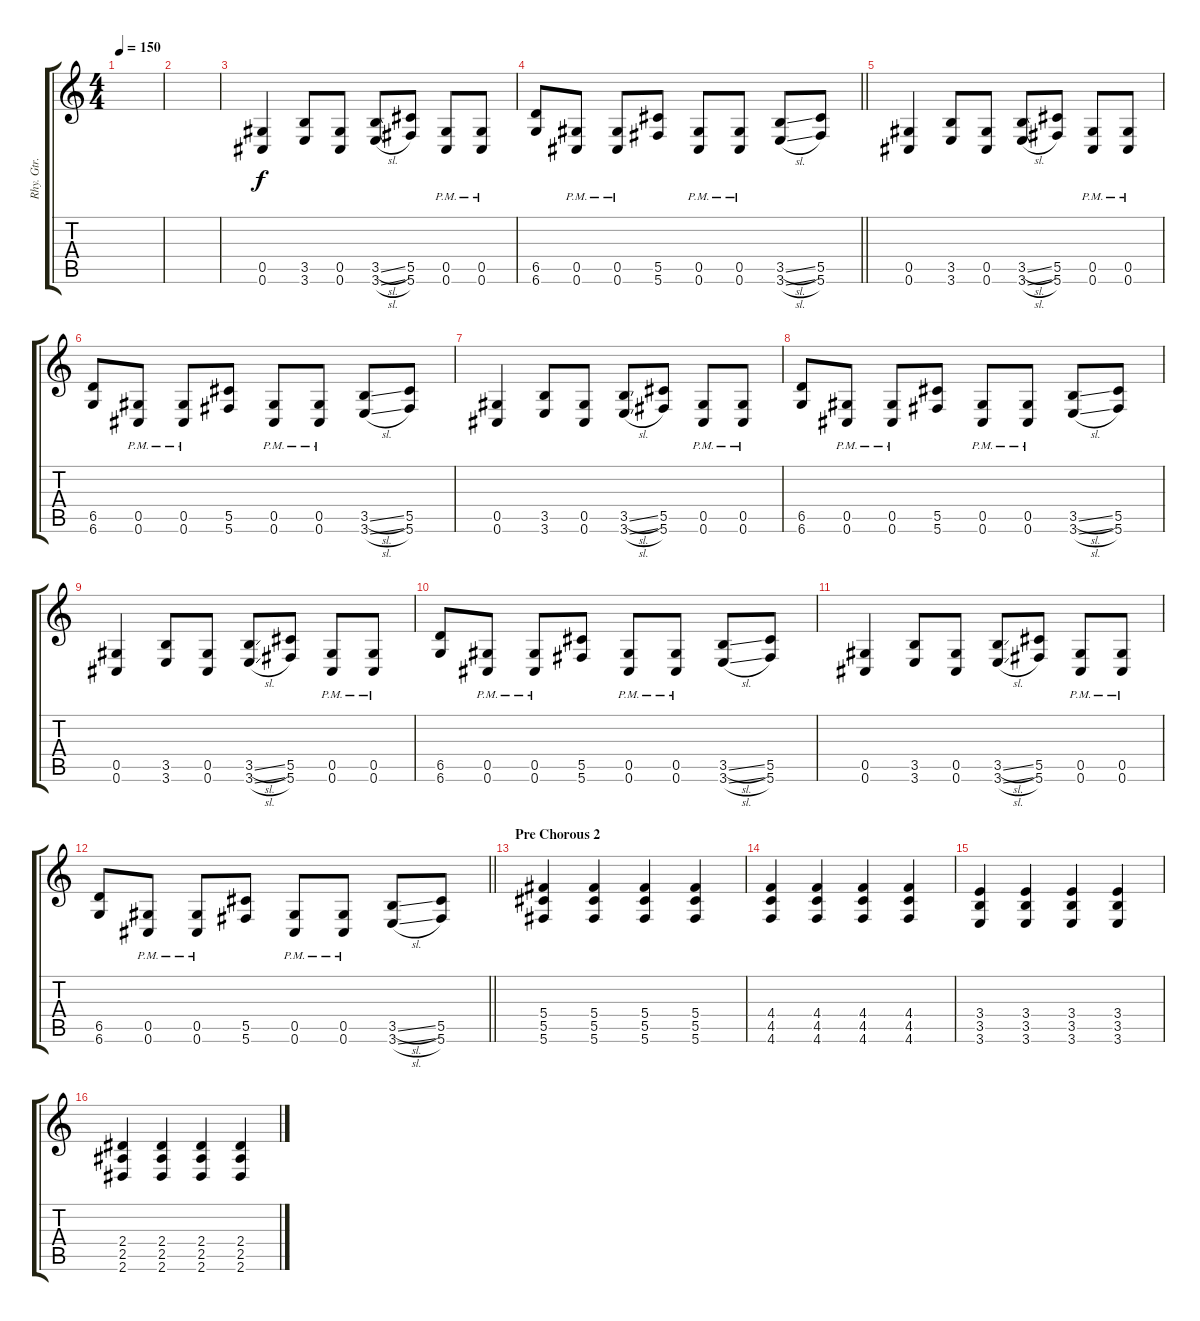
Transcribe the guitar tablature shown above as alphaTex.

\track ("Rhy. Gtr. 2" "Rhy. Gtr. ") {instrument distortionguitar}
\staff {score tabs}
\tuning (Eb4 Bb3 Gb3 Db3 Ab2 Db2) {hide}
\ts (4 4)
\tempo 150
\clef g2
\ks c
|
|
(0.5 0.6).4 (3.5 3.6).8 (0.5 0.6).8 (3.5{sl} 3.6{sl}).8 (5.5 5.6).8 (0.5{pm} 0.6{pm}).8 (0.5{pm} 0.6{pm}).8 |
\barLineRight lightlight
(6.5 6.6).8 (0.5{pm} 0.6{pm}).8 (0.5{pm} 0.6{pm}).8 (5.5 5.6).8 (0.5{pm} 0.6{pm}).8 (0.5{pm} 0.6{pm}).8 (3.5{sl} 3.6{sl}).8 (5.5 5.6).8 |
\section ("" "")
(0.5 0.6).4 (3.5 3.6).8 (0.5 0.6).8 (3.5{sl} 3.6{sl}).8 (5.5 5.6).8 (0.5{pm} 0.6{pm}).8 (0.5{pm} 0.6{pm}).8 |
(6.5 6.6).8 (0.5{pm} 0.6{pm}).8 (0.5{pm} 0.6{pm}).8 (5.5 5.6).8 (0.5{pm} 0.6{pm}).8 (0.5{pm} 0.6{pm}).8 (3.5{sl} 3.6{sl}).8 (5.5 5.6).8 |
(0.5 0.6).4 (3.5 3.6).8 (0.5 0.6).8 (3.5{sl} 3.6{sl}).8 (5.5 5.6).8 (0.5{pm} 0.6{pm}).8 (0.5{pm} 0.6{pm}).8 |
(6.5 6.6).8 (0.5{pm} 0.6{pm}).8 (0.5{pm} 0.6{pm}).8 (5.5 5.6).8 (0.5{pm} 0.6{pm}).8 (0.5{pm} 0.6{pm}).8 (3.5{sl} 3.6{sl}).8 (5.5 5.6).8 |
(0.5 0.6).4 (3.5 3.6).8 (0.5 0.6).8 (3.5{sl} 3.6{sl}).8 (5.5 5.6).8 (0.5{pm} 0.6{pm}).8 (0.5{pm} 0.6{pm}).8 |
(6.5 6.6).8 (0.5{pm} 0.6{pm}).8 (0.5{pm} 0.6{pm}).8 (5.5 5.6).8 (0.5{pm} 0.6{pm}).8 (0.5{pm} 0.6{pm}).8 (3.5{sl} 3.6{sl}).8 (5.5 5.6).8 |
(0.5 0.6).4 (3.5 3.6).8 (0.5 0.6).8 (3.5{sl} 3.6{sl}).8 (5.5 5.6).8 (0.5{pm} 0.6{pm}).8 (0.5{pm} 0.6{pm}).8 |
\barLineRight lightlight
(6.5 6.6).8 (0.5{pm} 0.6{pm}).8 (0.5{pm} 0.6{pm}).8 (5.5 5.6).8 (0.5{pm} 0.6{pm}).8 (0.5{pm} 0.6{pm}).8 (3.5{sl} 3.6{sl}).8 (5.5 5.6).8 |
\section ("" "Pre Chorous 2")
(5.4 5.5 5.6).4 (5.4 5.5 5.6).4 (5.4 5.5 5.6).4 (5.4 5.5 5.6).4 |
(4.4 4.5 4.6).4 (4.4 4.5 4.6).4 (4.4 4.5 4.6).4 (4.4 4.5 4.6).4 |
(3.4 3.5 3.6).4 (3.4 3.5 3.6).4 (3.4 3.5 3.6).4 (3.4 3.5 3.6).4 |
(2.4 2.5 2.6).4 (2.4 2.5 2.6).4 (2.4 2.5 2.6).4 (2.4 2.5 2.6).4
